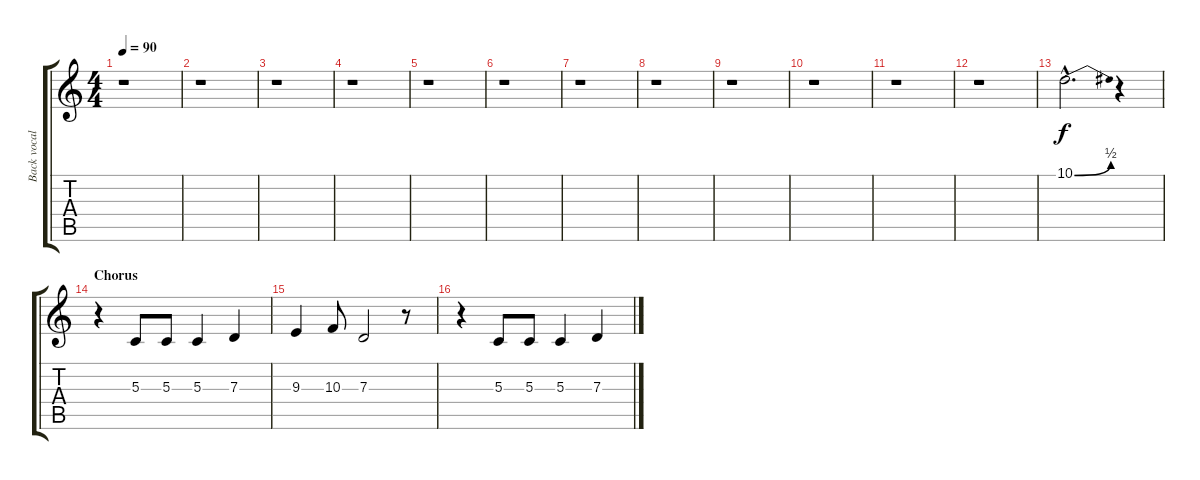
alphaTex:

\track ("Back vocal" "Back vocal") {instrument voiceoohs}
\staff {score tabs}
\tuning (E4 B3 G3 D3 A2 E2) {hide}
\ts (4 4)
\tempo 90
\clef g2
\ks c
r.1{dy f} |
r.1 |
r.1 |
r.1 |
r.1 |
r.1 |
r.1 |
r.1 |
r.1 |
r.1 |
r.1 |
r.1 |
10.1{be (bend 0 0 60 2) hac}.2{d} r.4 |
\section ("" "Chorus")
r.4 5.3.8 5.3.8 5.3.4 7.3.4 |
9.3.4 10.3.8 7.3.2 r.8 |
r.4 5.3.8 5.3.8 5.3.4 7.3.4
